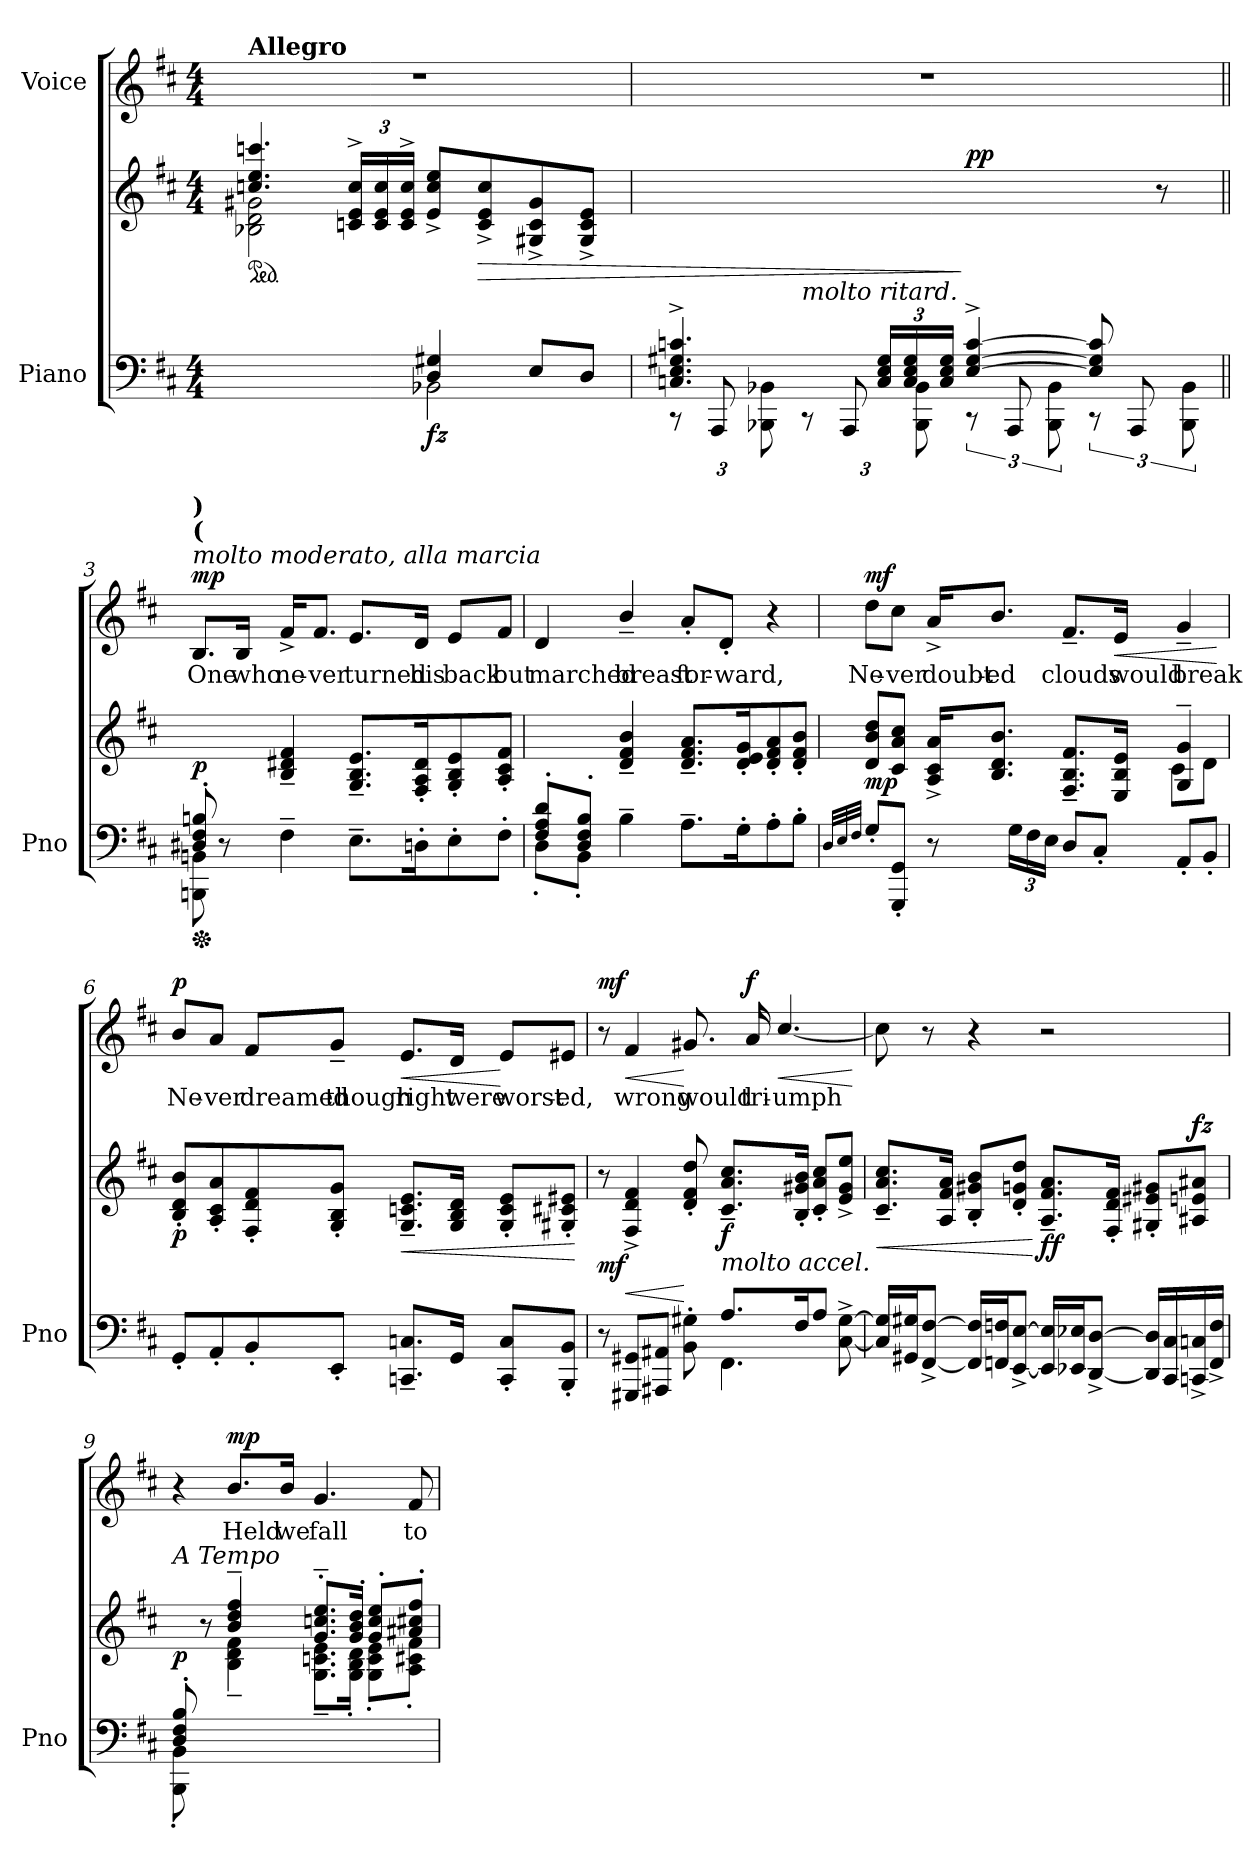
**kern	**kern	**dynam	**kern	**text	**dynam
*part2	*part2	*part2	*part1	*part1	*part1
*staff3	*staff2	*staff2/3	*staff1	*staff1	*staff1
*I"Piano	*	*	*I"Voice	*	*
*I'Pno	*	*	*	*	*
*clefF4	*clefG2	*	*clefG2	*	*
*k[f#c#]	*k[f#c#]	*	*k[f#c#]	*	*
*M4/4	*M4/4	*	*M4/4	*	*
*MM69	*MM69	*	*MM69	*	*
=1	=1	=1	=1	=1	=1
*^	*^	*	*	*	*
*	*	*ped	*	*	*	*	*
!	!	!	!	!	!LO:TX:a:B:t=Allegro	!	!
!	!	!	!	!LO:DY:a=2	!	!	!
!	!	!	!	!LO:DY:n=1:a	!	!	!
2ryy	2ryy	4.ccn/ 4.ee/ 4.cccn/	2B-X\ 2d\ 2g#X\	fz f	1r	.	.
*	*	*Xbrackettup	*	*	*	*	*
.	.	24cn/^ 24e/^ 24cc/^LL	.	.	.	.	.
.	.	24c/ 24e/ 24cc/	.	.	.	.	.
.	.	24c/^ 24e/^ 24cc/^JJ	.	.	.	.	.
!	!	!	!	!LO:DY:n=2:b=2	!	!	!
4D/ 4G#X/	2BB-X\	8e/^ 8cc/^ 8ee/^L	2ryy	fz	.	.	.
!	!	!	!	!LO:HP:b	!	!	!
.	.	8c/^ 8e/^ 8cc/^	.	>	.	.	.
8E/L	.	8G#X/^ 8c/^ 8g#/^	.	.	.	.	.
8D/J	.	8G#/^ 8c/^ 8e/^J	.	.	.	.	.
*	*	*v	*v	*	*	*	*
=2	=2	=2	=2	=2	=2	=2
4.Cn/^> 4.E/^> 4.G#X/^> 4.cn/^>	12r	2ryy	.	1r	.	.
.	12AAA/	.	.	.	.	.
.	12BBB-X\ 12BB-X\	.	.	.	.	.
!	!LO:TX:a:i:t=molto ritard.	!	!	!	!	!
.	12r	.	.	.	.	.
.	12AAA/	.	.	.	.	.
*Xbrackettup	*	*	*	*	*	*
24C/ 24E/ 24G#/LL	.	.	.	.	.	.
24C/ 24E/ 24G#/	12BBB-\ 12BB-\	.	.	.	.	.
24C/ 24E/ 24G#/JJ	.	.	.	.	.	.
*	*brackettup	*	*	*	*	*
!	!	!	!LO:DY:n=1:a	!	!	!
[>4E/^> [4G#/^> [4c/^>	12r	4.ryy	] pp	.	.	.
.	12AAA/	.	.	.	.	.
.	12BBB-\ 12BB-\	.	.	.	.	.
8E/] 8G#/] 8c/]	12r	.	.	.	.	.
.	12AAA/	.	.	.	.	.
8ryy	.	8r	.	.	.	.
.	12BBB-\ 12BB-\	.	.	.	.	.
=3||	=3||	=3||	=3||	=3||	=3||	=3||
*Xped	*	*	*	*	*	*
*	*	*	*	*MM100	*	*
!	!	!	!	!LO:TX:a:i:t=molto moderato, alla marcia	!	!
!	!	!	!	!LO:TX:a:B:t=(	!	!
!	!	!	!	!LO:TX:a:B:t=)	!	!
!	!	!	!LO:DY:b	!	!	!LO:DY:a
8D#X/'> 8F#/'> 8Bn/'>	8BBBn\ 8BBn\	8ryy	p	8.B/L	One	mp
2..ryy	8r	8ryy	.	.	.	.
.	.	.	.	16B/Jk	who	.
.	4F#~\	4B/~ 4d#X/~ 4f#/~	.	16f#^/KL	ne-	.
.	.	.	.	8.f#/J	-ver	.
.	8.E~\L	8.G/~ 8.B/~ 8.e/~L	.	8.e/L	turned	.
.	16Dn'\K	16F#/' 16A/' 16d#/'K	.	16d/Jk	his	.
.	8E'\	8G/' 8B/' 8e/'	.	8e/L	back	.
.	8F#'\J	8A/' 8c#/' 8f#/'J	.	8f#/J	but	.
=4	=4	=4	=4	=4	=4	=4
8F#/'> 8A/'> 8d/'>L	8D'<\L	4ryy	.	4d/	marched	.
8D/'> 8F#/'> 8B/'>J	8BB'<\J	.	.	.	.	.
2.ryy	4B~\	4d/~ 4f#/~ 4b/~	.	4b~>/	breast	.
.	8.A~\L	8.d/~ 8.f#/~ 8.a/~L	.	8a'>/L	for-	.
.	.	.	.	8d'>/J	-ward,	.
.	16G'\K	16d/' 16e/' 16g/'K	.	.	.	.
.	8A'\	8d/' 8f#/' 8a/'	.	4r	.	.
.	8B'\J	8d/' 8f#/' 8b/'J	.	.	.	.
*v	*v	*	*	*	*	*
=5	=5	=5	=5	=5	=5
32qD/LLL	.	.	.	.	.
32qE/	.	.	.	.	.
32qF#/JJJ	.	.	.	.	.
*	*^	*	*	*	*
!	!	!	!LO:DY:b	!	!	!LO:DY:a
8G'/L	8d/ 8b/ 8dd/L	2.ryy	mp	8dd\L	Ne-	mf
8GGG/' 8GG/'J	8c#/ 8a/ 8cc#/J	.	.	8cc#\J	-ver	.
8r	16A/^ 16c#/^ 16a/^KL	.	.	16a^>/KL	doubt-	.
.	8.B/ 8.d/ 8.b/J	.	.	8.b/J	-ed	.
*Xbrackettup	*	*	*	*	*	*
24G\LL	.	.	.	.	.	.
24F#\	.	.	.	.	.	.
24E\JJ	.	.	.	.	.	.
8D/L	8.F#/~ 8.B/~ 8.f#/~L	.	.	8.f#~>/L	clouds	.
8C#'/J	.	.	.	.	.	.
!	!	!	!	!	!	!LO:HP:b
.	16E/ 16B/ 16e/Jk	.	.	16e/Jk	would	<
8AA'/L	4G/~ 4g/~	8c#\L	.	4g~>/	break	.
8BB'/J	.	8d\J	.	.	.	.
*	*v	*v	*	*	*	*
.	.	.	.	.	[
=6	=6	=6	=6	=6	=6
!	!	!LO:DY:b	!	!	!LO:DY:a
8GG'/L	8B/' 8d/' 8b/'L	p	8b/L	Ne-	p
8AA'/	8A/' 8c#/' 8a/'	.	8a/J	-ver	.
8BB'/	8F#/' 8d/' 8f#/'	.	8f#/L	dreamed	.
8EE'/J	8G/' 8B/' 8g/'J	.	8g~>/J	though	.
!	!	!LO:HP:b	!	!	!LO:HP:b
8.CCn/~ 8.Cn/~L	8.G/~ 8.cn/~ 8.e/~L	<	8.e/L	right	<
16GG/Jk	16G/ 16B/ 16d/Jk	.	16d/Jk	were	.
8CC/' 8C/'L	8G/' 8c/' 8e/'L	.	8e/L	worst-	[
8BBB/' 8BB/'J	8G#X/' 8c#X/' 8e#X/'J	.	8e#X/J	-ed,	.
.	.	[	.	.	.
=7	=7	=7	=7	=7	=7
*^	*	*	*	*	*
!	!	!	!LO:DY:b	!	!	!LO:DY:a
8r	2ryy	8r	mf	8r	.	mf
!	!	!	!LO:HP:b	!	!	!LO:HP:b
8GGG#X/ 8GG#X/L	.	4F#/^> 4d/^> 4f#/^>	<	4f#/	wrong	<
8AAA#X/ 8AA#X/J	.	.	.	.	.	.
8BB\' 8G#X\'	.	8d/'> 8f#/'> 8dd/'>	[	8.g#X/	would	[
!	!	!LO:TX:b:i:t=molto accel.	!	!	!	!
!	!	!	!LO:DY:b	!	!	!
8.A/L	4.FF#\	8.c#/~> 8.a/~> 8.cc#/~>L	f	.	.	.
!	!	!	!	!	!	!LO:DY:a
.	.	.	.	16a/	tri-	f
!	!	!	!	!	!	!LO:HP:b
.	.	.	.	[4.cc#/	-umph	<
16F#/K	.	16B/'> 16g#X/'> 16b/'>Jk	.	.	.	.
8A/J	.	8c#/'> 8a/'> 8cc#/'>L	.	.	.	.
[8C#\^> [8G#\^>	8ryy	8e/^> 8g#/^> 8ee/^>J	.	.	.	.
*v	*v	*	*	*	*	*
.	.	.	.	.	[
=8	=8	=8	=8	=8	=8
!	!	!LO:HP:b	!	!	!
16C#/] 16G#/]LL	8.c#/~ 8.a/~ 8.cc#/~L	<	8cc#\]	.	.
16GG#X/ 16G#X/J	.	.	.	.	.
[8FF#/^ [8F#/^J	.	.	8r	.	.
.	16A/ 16f#/ 16a/Jk	.	.	.	.
16FF#/] 16F#/]LL	8B/' 8g#X/' 8b/'L	.	4r	.	.
16FFn/ 16Fn/J	.	.	.	.	.
[8EE/^ [8E/^J	8d/' 8gn/' 8dd/'J	.	.	.	.
!	!	!LO:DY:n=1:b	!	!	!
16EE/] 16E/]LL	8.A/~ 8.f#/~ 8.a/~L	[ ff	2r	.	.
16EE-X/ 16E-X/J	.	.	.	.	.
[8DD/^ [8D/^J	.	.	.	.	.
.	16F#/' 16d/' 16f#/'Jk	.	.	.	.
16DD/] 16D/]LL	8G#X/' 8e#X/' 8g#X/'L	.	.	.	.
16CC#/ 16C#/	.	.	.	.	.
!	!	!LO:DY:n=2:a	!	!	!
16CCn/^ 16Cn/^	8A#X/ 8en/ 8a#X/J	fz	.	.	.
16FF/^ 16F/^JJ	.	.	.	.	.
=9	=9	=9	=9	=9	=9
*^	*^	*	*	*	*
*	*^	*	*	*	*	*	*
!	!	!	!LO:TX:a:i:t=A Tempo	!	!	!	!	!
!	!	!	!	!	!LO:DY:b	!	!	!
8D/'> 8F#/'> 8B/'>	8BBB\' 8BB\'	1ryy	8ryy	4ryy	p	4r	.	.
2..ryy	8ryy	.	8r	.	.	.	.	.
!	!	!	!	!	!	!	!	!LO:DY:a
.	2.ryy	.	4b/~> 4dd/~> 4ff#/~>	4B\~ 4d\~ 4f#\~	.	8.b/L	Held	mp
.	.	.	.	.	.	16b/Jk	we	.
.	.	.	8.g/'~> 8.ccn/'~> 8.ee/'~>L	8.G\~< 8.cn\~< 8.e\~<L	.	4.g/	fall	.
.	.	.	16g/'> 16b/'> 16dd/'>Jk	16G\'< 16B\'< 16d\'<Jk	.	.	.	.
.	.	.	8g/'> 8cc/'> 8ee/'>L	8G\'< 8c\'< 8e\'<L	.	.	.	.
.	.	.	8a#X/'> 8cc#X/'> 8ff#/'>J	8A\'< 8c#X\'< 8f#\'<J	.	8f#/	to	.
*v	*v	*v	*	*	*	*	*	*
*	*v	*v	*	*	*	*
=	=	=	=	=	=
*-	*-	*-	*-	*-	*-
